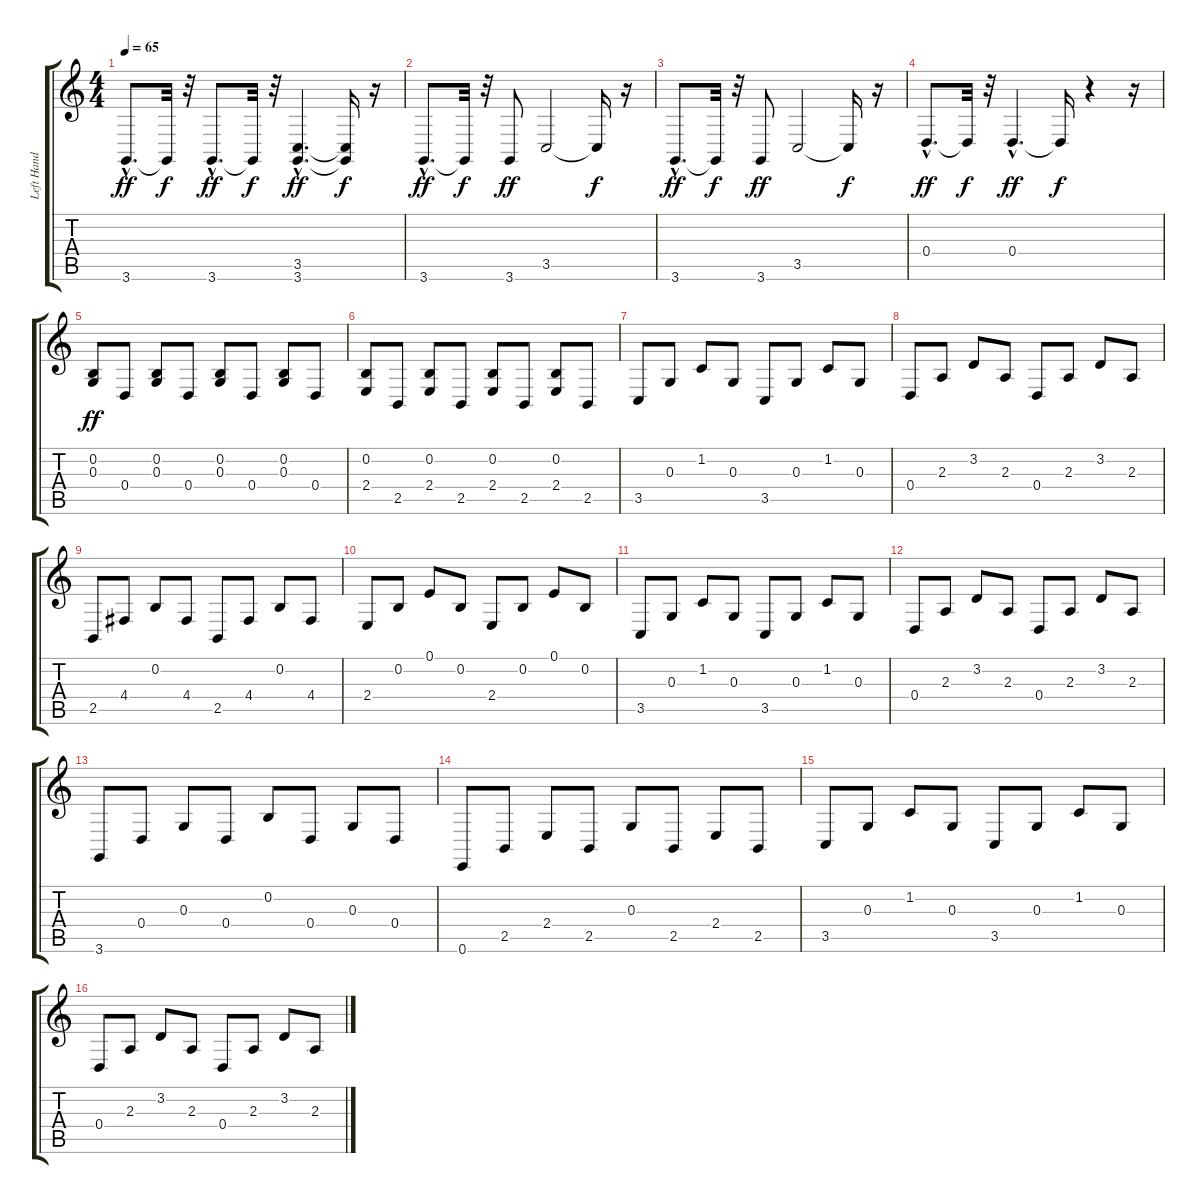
\track ("Left Hand" "Left Hand") {instrument acousticgrandpiano}
\staff {score tabs}
\tuning (E4 B3 G3 D3 A2 E2) {hide}
\ts (4 4)
\tempo 65
\clef g2
\ks c
3.6{hac}.8{d dy ff instrument acousticgrandpiano} 3.6{t}.32{dy f} r.32 3.6{hac}.8{d dy ff} 3.6{t}.32{dy f} r.32 (3.5{hac} 3.6{hac}).4{d dy ff} (3.5{t} 3.6{t}).16{dy f} r.16 |
3.6{hac}.8{d dy ff} 3.6{t}.32{dy f} r.32 3.6.8{dy ff} 3.5.2 3.5{t}.16{dy f} r.16 |
3.6{hac}.8{d dy ff} 3.6{t}.32{dy f} r.32 3.6.8{dy ff} 3.5.2 3.5{t}.16{dy f} r.16 |
0.4{hac}.8{d dy ff} 0.4{t}.32{dy f} r.32 0.4{hac}.4{d dy ff} 0.4{t}.16{dy f} r.4 r.16 |
(0.2 0.3).8{dy ff} 0.4.8 (0.2 0.3).8 0.4.8 (0.2 0.3).8 0.4.8 (0.2 0.3).8 0.4.8 |
(0.2 2.4).8 2.5.8 (0.2 2.4).8 2.5.8 (0.2 2.4).8 2.5.8 (0.2 2.4).8 2.5.8 |
3.5.8 0.3.8 1.2.8 0.3.8 3.5.8 0.3.8 1.2.8 0.3.8 |
0.4.8 2.3.8 3.2.8 2.3.8 0.4.8 2.3.8 3.2.8 2.3.8 |
2.5.8 4.4.8 0.2.8 4.4.8 2.5.8 4.4.8 0.2.8 4.4.8 |
2.4.8 0.2.8 0.1.8 0.2.8 2.4.8 0.2.8 0.1.8 0.2.8 |
3.5.8 0.3.8 1.2.8 0.3.8 3.5.8 0.3.8 1.2.8 0.3.8 |
0.4.8 2.3.8 3.2.8 2.3.8 0.4.8 2.3.8 3.2.8 2.3.8 |
3.6.8 0.4.8 0.3.8 0.4.8 0.2.8 0.4.8 0.3.8 0.4.8 |
0.6.8 2.5.8 2.4.8 2.5.8 0.3.8 2.5.8 2.4.8 2.5.8 |
3.5.8 0.3.8 1.2.8 0.3.8 3.5.8 0.3.8 1.2.8 0.3.8 |
0.4.8 2.3.8 3.2.8 2.3.8 0.4.8 2.3.8 3.2.8 2.3.8
